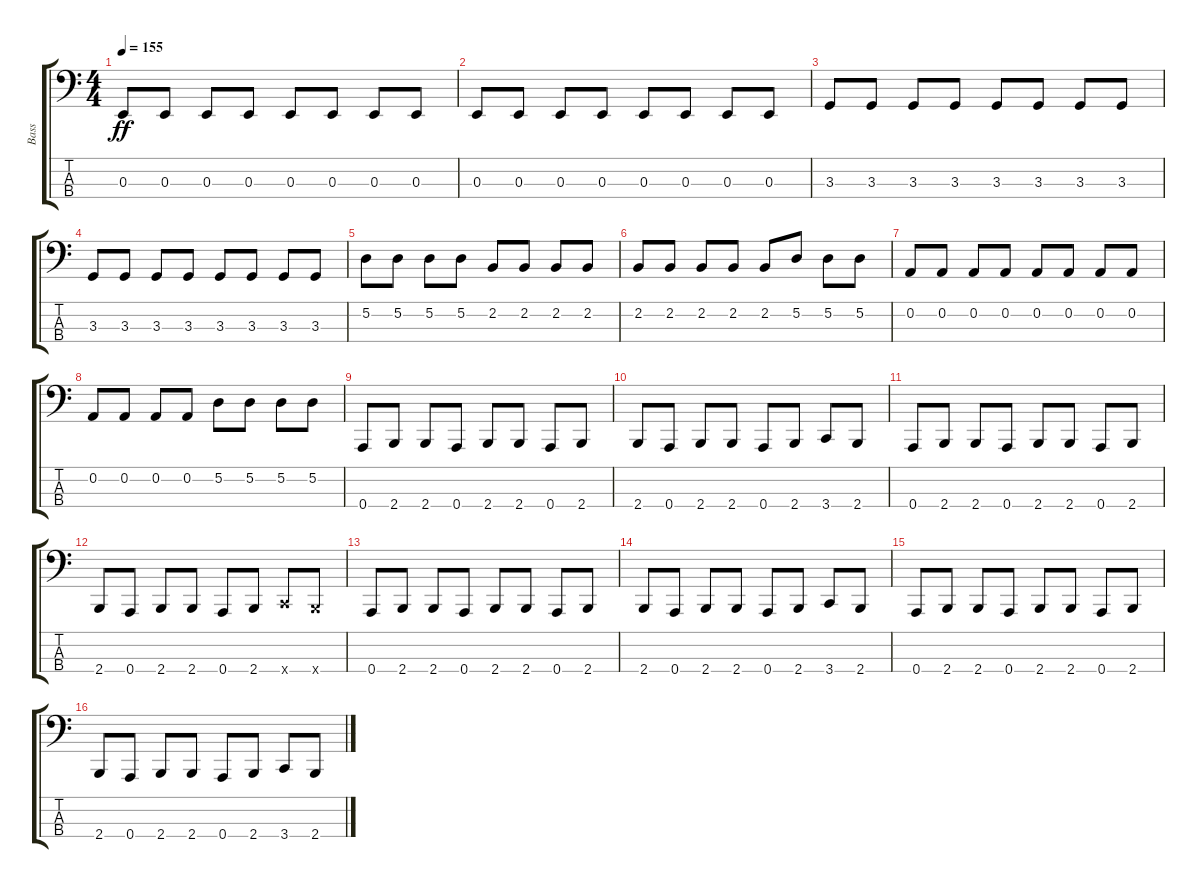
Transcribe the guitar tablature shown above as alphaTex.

\track ("Bass" "Bass") {instrument distortionguitar}
\staff {score tabs}
\tuning (D2 A1 E1 A0) {hide}
\ts (4 4)
\tempo 155
\clef f4
\ks c
0.3.8{dy ff} 0.3.8 0.3.8 0.3.8 0.3.8 0.3.8 0.3.8 0.3.8 |
0.3.8 0.3.8 0.3.8 0.3.8 0.3.8 0.3.8 0.3.8 0.3.8 |
3.3.8 3.3.8 3.3.8 3.3.8 3.3.8 3.3.8 3.3.8 3.3.8 |
3.3.8 3.3.8 3.3.8 3.3.8 3.3.8 3.3.8 3.3.8 3.3.8 |
5.2.8 5.2.8 5.2.8 5.2.8 2.2.8 2.2.8 2.2.8 2.2.8 |
2.2.8 2.2.8 2.2.8 2.2.8 2.2.8 5.2.8 5.2.8 5.2.8 |
0.2.8 0.2.8 0.2.8 0.2.8 0.2.8 0.2.8 0.2.8 0.2.8 |
0.2.8 0.2.8 0.2.8 0.2.8 5.2.8 5.2.8 5.2.8 5.2.8 |
0.4.8 2.4.8 2.4.8 0.4.8 2.4.8 2.4.8 0.4.8 2.4.8 |
2.4.8 0.4.8 2.4.8 2.4.8 0.4.8 2.4.8 3.4.8 2.4.8 |
0.4.8 2.4.8 2.4.8 0.4.8 2.4.8 2.4.8 0.4.8 2.4.8 |
2.4.8 0.4.8 2.4.8 2.4.8 0.4.8 2.4.8 3.4{x}.8 2.4{x}.8 |
0.4.8 2.4.8 2.4.8 0.4.8 2.4.8 2.4.8 0.4.8 2.4.8 |
2.4.8 0.4.8 2.4.8 2.4.8 0.4.8 2.4.8 3.4.8 2.4.8 |
0.4.8 2.4.8 2.4.8 0.4.8 2.4.8 2.4.8 0.4.8 2.4.8 |
2.4.8 0.4.8 2.4.8 2.4.8 0.4.8 2.4.8 3.4.8 2.4.8
